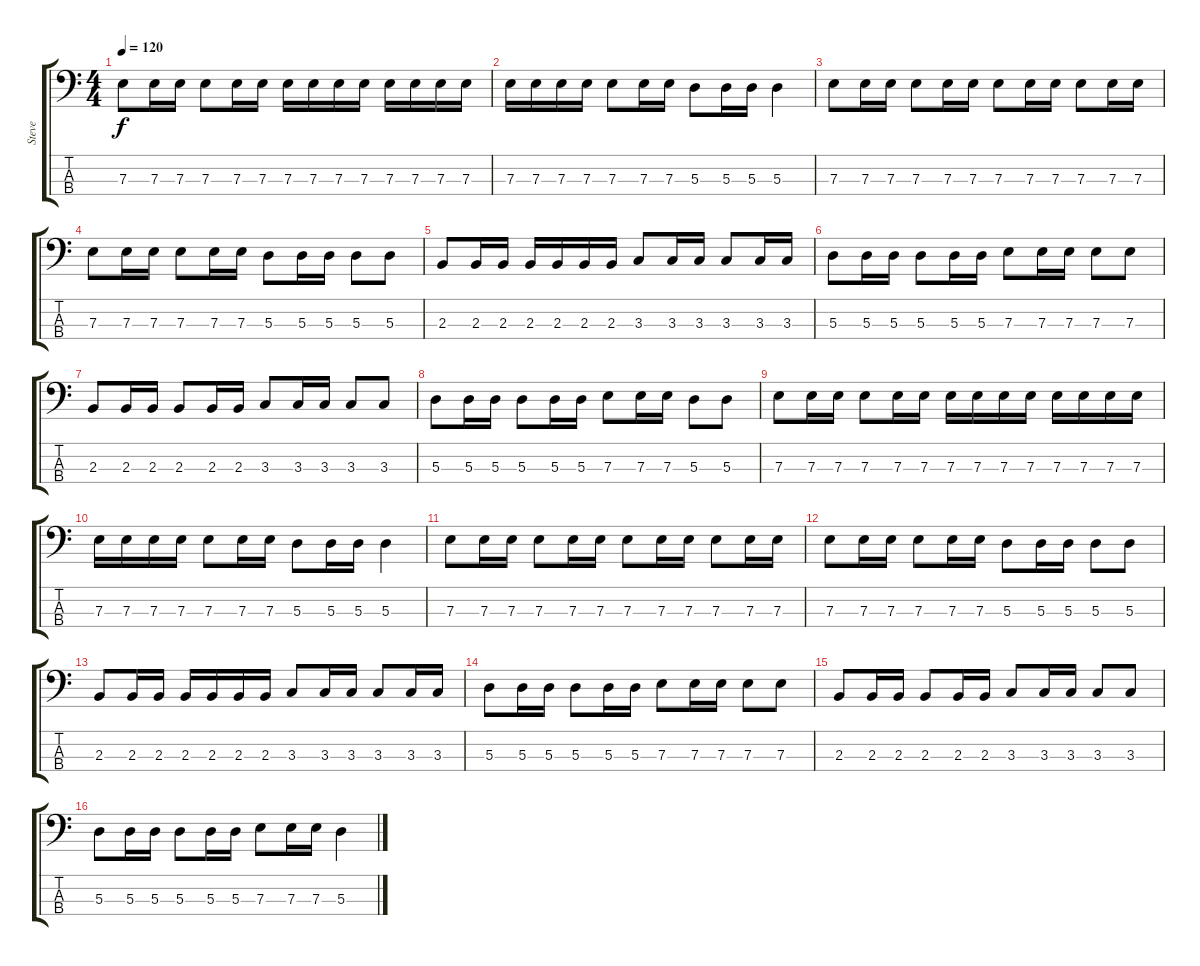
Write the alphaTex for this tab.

\track ("Steve" "Steve") {instrument electricbasspick}
\staff {score tabs}
\tuning (G2 D2 A1 E1) {hide}
\ts (4 4)
\tempo 120
\clef f4
\ks c
7.3.8{dy f} 7.3.16 7.3.16 7.3.8 7.3.16 7.3.16 7.3.16 7.3.16 7.3.16 7.3.16 7.3.16 7.3.16 7.3.16 7.3.16 |
7.3.16 7.3.16 7.3.16 7.3.16 7.3.8 7.3.16 7.3.16 5.3.8 5.3.16 5.3.16 5.3.4 |
7.3.8 7.3.16 7.3.16 7.3.8 7.3.16 7.3.16 7.3.8 7.3.16 7.3.16 7.3.8 7.3.16 7.3.16 |
7.3.8 7.3.16 7.3.16 7.3.8 7.3.16 7.3.16 5.3.8 5.3.16 5.3.16 5.3.8 5.3.8 |
2.3.8 2.3.16 2.3.16 2.3.16 2.3.16 2.3.16 2.3.16 3.3.8 3.3.16 3.3.16 3.3.8 3.3.16 3.3.16 |
5.3.8 5.3.16 5.3.16 5.3.8 5.3.16 5.3.16 7.3.8 7.3.16 7.3.16 7.3.8 7.3.8 |
2.3.8 2.3.16 2.3.16 2.3.8 2.3.16 2.3.16 3.3.8 3.3.16 3.3.16 3.3.8 3.3.8 |
5.3.8 5.3.16 5.3.16 5.3.8 5.3.16 5.3.16 7.3.8 7.3.16 7.3.16 5.3.8 5.3.8 |
7.3.8 7.3.16 7.3.16 7.3.8 7.3.16 7.3.16 7.3.16 7.3.16 7.3.16 7.3.16 7.3.16 7.3.16 7.3.16 7.3.16 |
7.3.16 7.3.16 7.3.16 7.3.16 7.3.8 7.3.16 7.3.16 5.3.8 5.3.16 5.3.16 5.3.4 |
7.3.8 7.3.16 7.3.16 7.3.8 7.3.16 7.3.16 7.3.8 7.3.16 7.3.16 7.3.8 7.3.16 7.3.16 |
7.3.8 7.3.16 7.3.16 7.3.8 7.3.16 7.3.16 5.3.8 5.3.16 5.3.16 5.3.8 5.3.8 |
2.3.8 2.3.16 2.3.16 2.3.16 2.3.16 2.3.16 2.3.16 3.3.8 3.3.16 3.3.16 3.3.8 3.3.16 3.3.16 |
5.3.8 5.3.16 5.3.16 5.3.8 5.3.16 5.3.16 7.3.8 7.3.16 7.3.16 7.3.8 7.3.8 |
2.3.8 2.3.16 2.3.16 2.3.8 2.3.16 2.3.16 3.3.8 3.3.16 3.3.16 3.3.8 3.3.8 |
5.3.8 5.3.16 5.3.16 5.3.8 5.3.16 5.3.16 7.3.8 7.3.16 7.3.16 5.3.4
